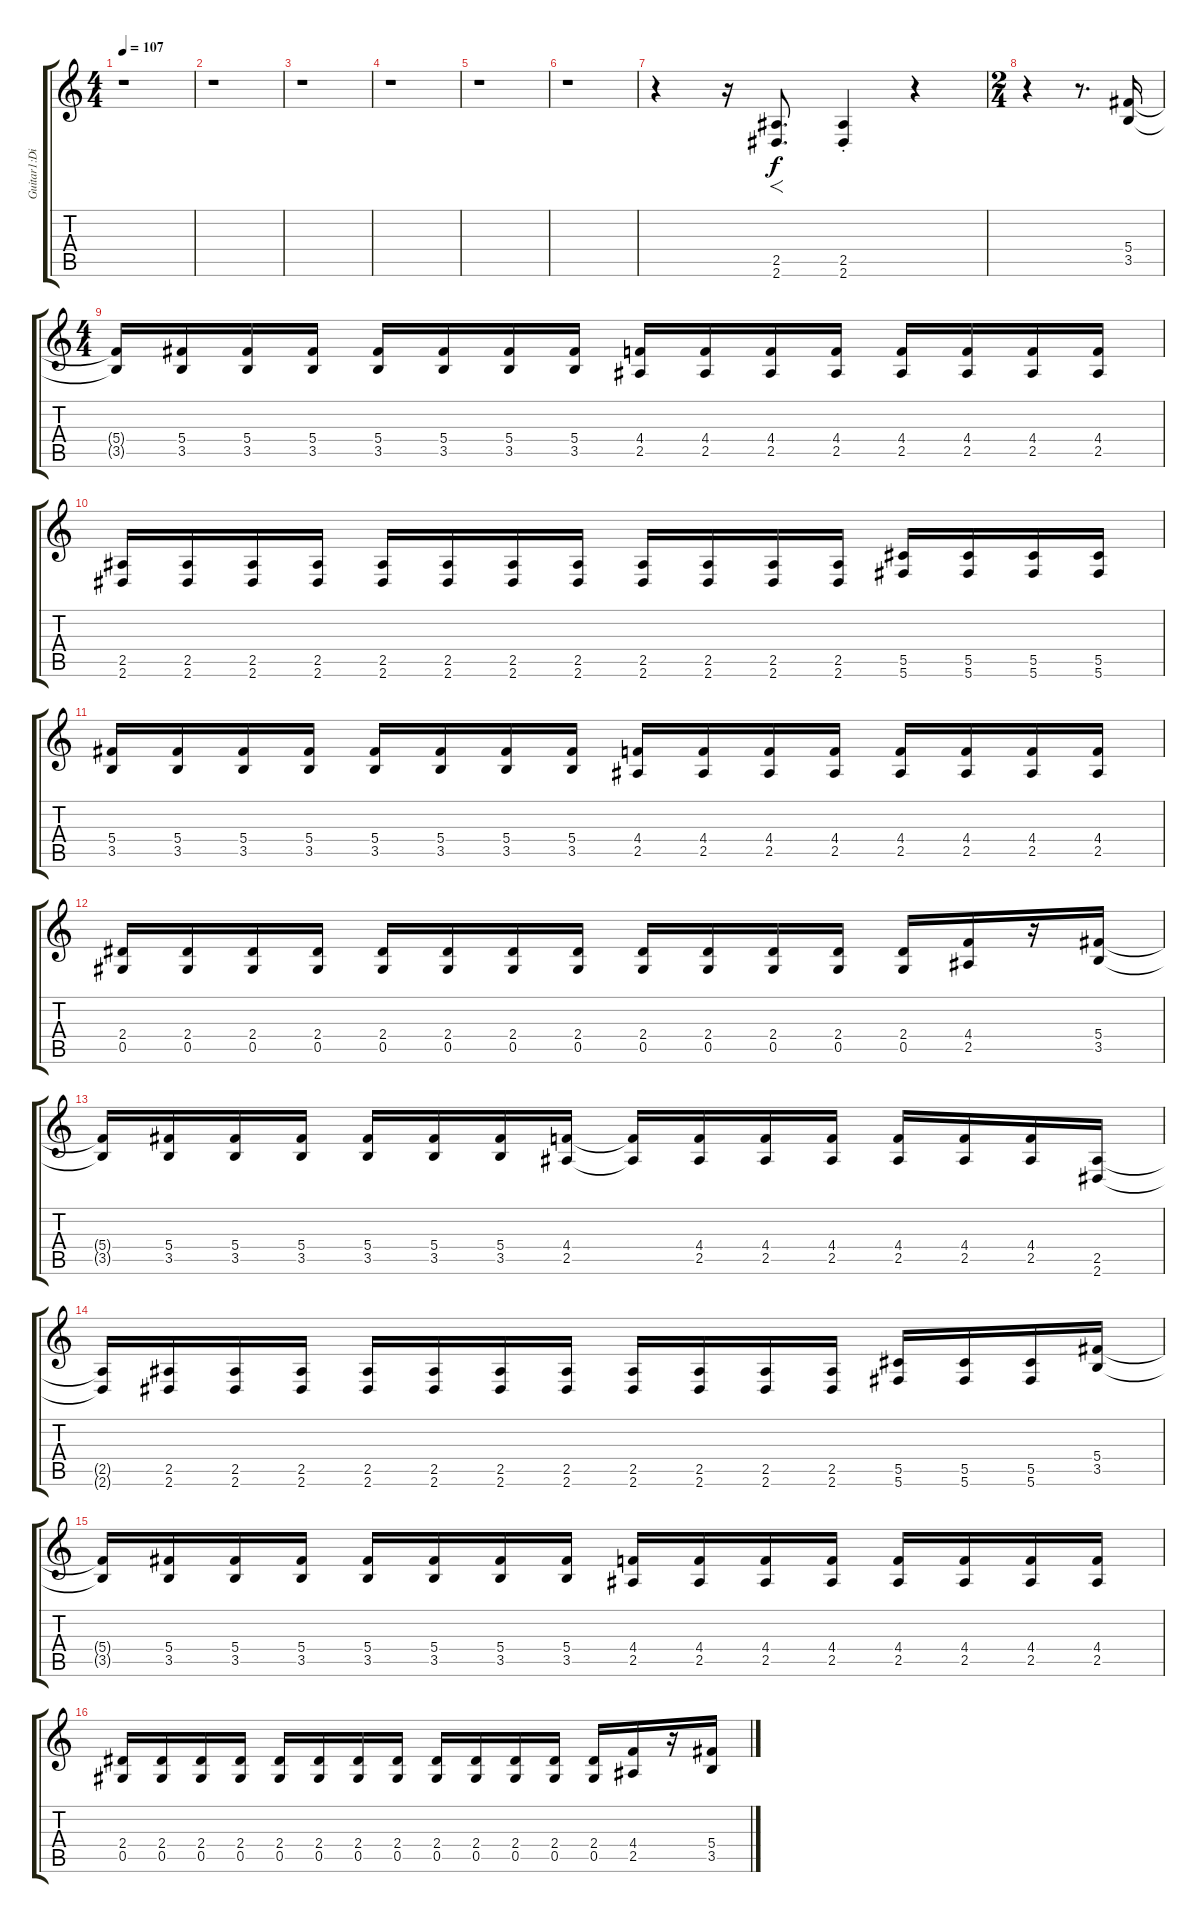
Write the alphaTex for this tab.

\track ("Guitar1:Distortion<Half Down, 6th=C#>" "Guitar1:Di") {instrument distortionguitar}
\staff {score tabs}
\tuning (Eb4 Bb3 Gb3 Db3 Ab2 Db2) {hide}
\ts (4 4)
\tempo 107
\clef g2
\ks c
r.1{dy f} |
r.1 |
r.1 |
r.1 |
r.1 |
r.1 |
r.4 r.16 (2.5 2.6).8{f d} (2.5{st} 2.6{st}).4 r.4 |
\ts (2 4)
r.4 r.8{d} (5.4 3.5).16 |
\ts (4 4)
(5.4{t} 3.5{t}).16 (5.4 3.5).16 (5.4 3.5).16 (5.4 3.5).16 (5.4 3.5).16 (5.4 3.5).16 (5.4 3.5).16 (5.4 3.5).16 (4.4 2.5).16 (4.4 2.5).16 (4.4 2.5).16 (4.4 2.5).16 (4.4 2.5).16 (4.4 2.5).16 (4.4 2.5).16 (4.4 2.5).16 |
(2.5 2.6).16 (2.5 2.6).16 (2.5 2.6).16 (2.5 2.6).16 (2.5 2.6).16 (2.5 2.6).16 (2.5 2.6).16 (2.5 2.6).16 (2.5 2.6).16 (2.5 2.6).16 (2.5 2.6).16 (2.5 2.6).16 (5.5 5.6).16 (5.5 5.6).16 (5.5 5.6).16 (5.5 5.6).16 |
(5.4 3.5).16 (5.4 3.5).16 (5.4 3.5).16 (5.4 3.5).16 (5.4 3.5).16 (5.4 3.5).16 (5.4 3.5).16 (5.4 3.5).16 (4.4 2.5).16 (4.4 2.5).16 (4.4 2.5).16 (4.4 2.5).16 (4.4 2.5).16 (4.4 2.5).16 (4.4 2.5).16 (4.4 2.5).16 |
(2.4 0.5).16 (2.4 0.5).16 (2.4 0.5).16 (2.4 0.5).16 (2.4 0.5).16 (2.4 0.5).16 (2.4 0.5).16 (2.4 0.5).16 (2.4 0.5).16 (2.4 0.5).16 (2.4 0.5).16 (2.4 0.5).16 (2.4 0.5).16 (4.4 2.5).16 r.16 (5.4 3.5).16 |
(5.4{t} 3.5{t}).16 (5.4 3.5).16 (5.4 3.5).16 (5.4 3.5).16 (5.4 3.5).16 (5.4 3.5).16 (5.4 3.5).16 (4.4 2.5).16 (4.4{t} 2.5{t}).16 (4.4 2.5).16 (4.4 2.5).16 (4.4 2.5).16 (4.4 2.5).16 (4.4 2.5).16 (4.4 2.5).16 (2.5 2.6).16 |
(2.5{t} 2.6{t}).16 (2.5 2.6).16 (2.5 2.6).16 (2.5 2.6).16 (2.5 2.6).16 (2.5 2.6).16 (2.5 2.6).16 (2.5 2.6).16 (2.5 2.6).16 (2.5 2.6).16 (2.5 2.6).16 (2.5 2.6).16 (5.5 5.6).16 (5.5 5.6).16 (5.5 5.6).16 (5.4 3.5).16 |
(5.4{t} 3.5{t}).16 (5.4 3.5).16 (5.4 3.5).16 (5.4 3.5).16 (5.4 3.5).16 (5.4 3.5).16 (5.4 3.5).16 (5.4 3.5).16 (4.4 2.5).16 (4.4 2.5).16 (4.4 2.5).16 (4.4 2.5).16 (4.4 2.5).16 (4.4 2.5).16 (4.4 2.5).16 (4.4 2.5).16 |
(2.4 0.5).16 (2.4 0.5).16 (2.4 0.5).16 (2.4 0.5).16 (2.4 0.5).16 (2.4 0.5).16 (2.4 0.5).16 (2.4 0.5).16 (2.4 0.5).16 (2.4 0.5).16 (2.4 0.5).16 (2.4 0.5).16 (2.4 0.5).16 (4.4 2.5).16 r.16 (5.4 3.5).16
